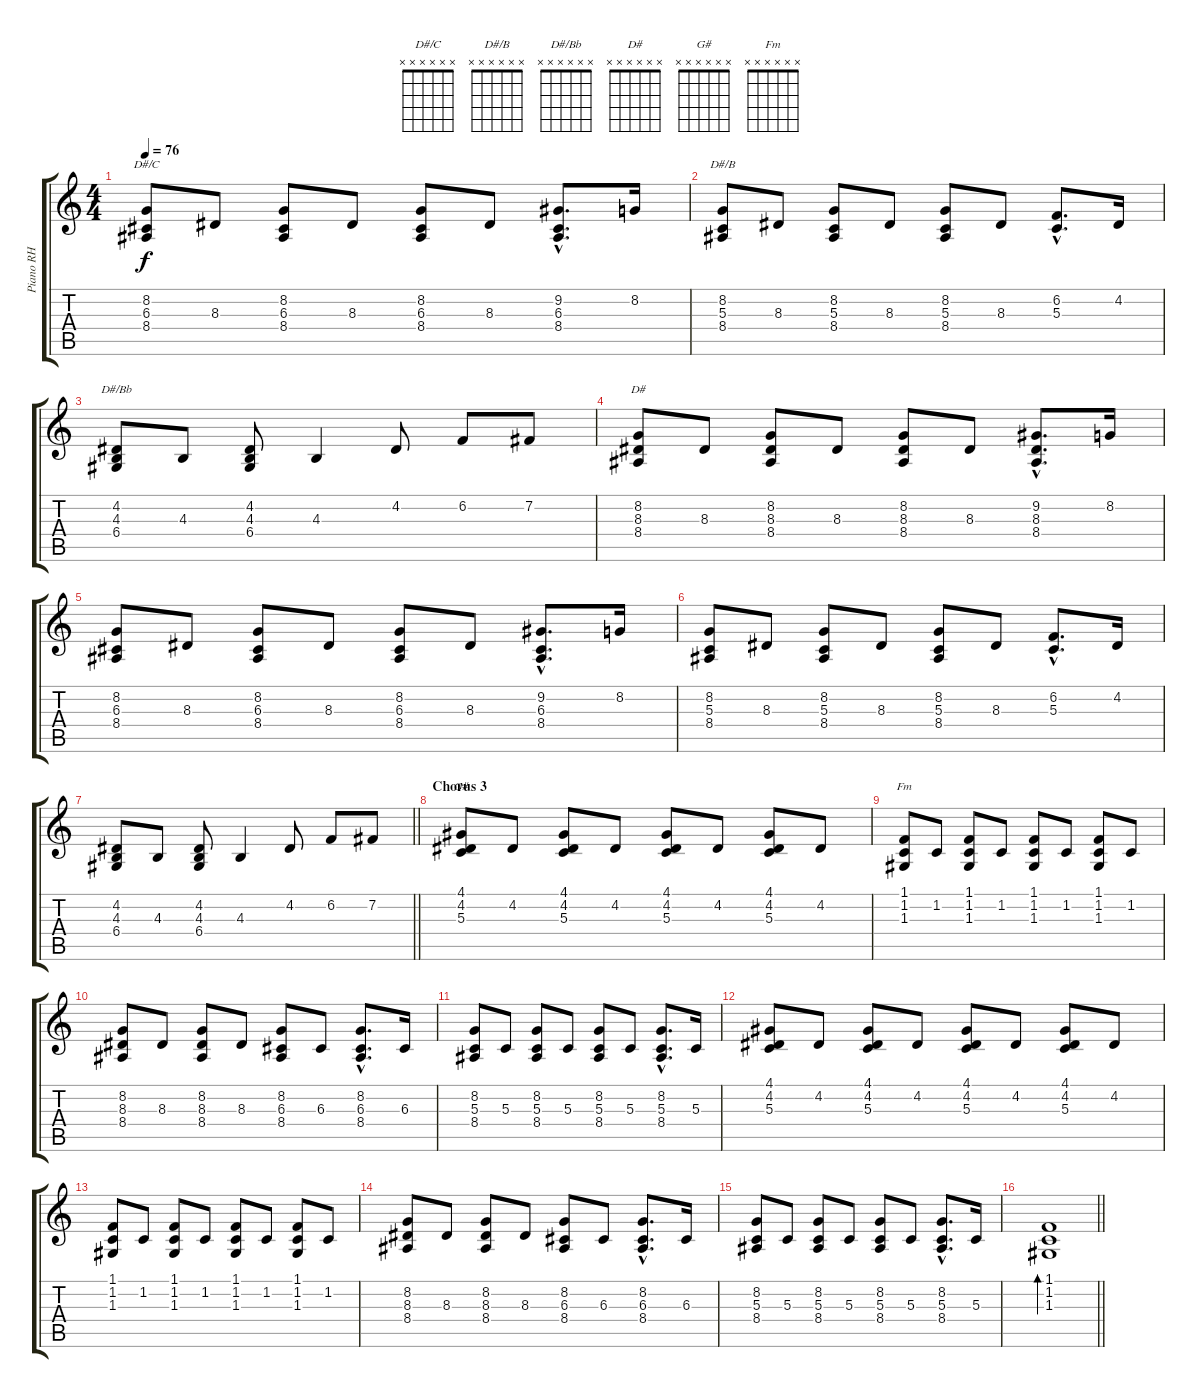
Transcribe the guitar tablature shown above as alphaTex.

\track ("Piano RH" "Piano RH") {instrument acousticgrandpiano}
\staff {score tabs}
\tuning (E4 B3 G3 D3 A2 E2) {hide}
\chord ("D#/C" x x x x x x)
\chord ("D#/B" x x x x x x)
\chord ("D#/Bb" x x x x x x)
\chord ("D#" x x x x x x)
\chord ("G#" x x x x x x)
\chord ("Fm" x x x x x x)
\ts (4 4)
\tempo 76
\clef g2
\ks c
(8.2 6.3 8.4).8{ch "D#/C" dy f} 8.3.8 (8.2 6.3 8.4).8 8.3.8 (8.2 6.3 8.4).8 8.3.8 (9.2{hac} 6.3 8.4).8{d} 8.2.16 |
(8.2 5.3 8.4).8{ch "D#/B"} 8.3.8 (8.2 5.3 8.4).8 8.3.8 (8.2 5.3 8.4).8 8.3.8 (6.2{hac} 5.3).8{d} 4.2.16 |
(4.2 4.3 6.4).8{ch "D#/Bb"} 4.3.8 (4.2 4.3 6.4).8 4.3.4 4.2.8 6.2.8 7.2.8 |
(8.2 8.3 8.4).8{ch "D#"} 8.3.8 (8.2 8.3 8.4).8 8.3.8 (8.2 8.3 8.4).8 8.3.8 (9.2{hac} 8.3 8.4).8{d} 8.2.16 |
(8.2 6.3 8.4).8 8.3.8 (8.2 6.3 8.4).8 8.3.8 (8.2 6.3 8.4).8 8.3.8 (9.2{hac} 6.3 8.4).8{d} 8.2.16 |
(8.2 5.3 8.4).8 8.3.8 (8.2 5.3 8.4).8 8.3.8 (8.2 5.3 8.4).8 8.3.8 (6.2{hac} 5.3).8{d} 4.2.16 |
\barLineRight lightlight
(4.2 4.3 6.4).8 4.3.8 (4.2 4.3 6.4).8 4.3.4 4.2.8 6.2.8 7.2.8 |
\section ("" "Chorus 3")
(4.1 4.2 5.3).8{ch "G#"} 4.2.8 (4.1 4.2 5.3).8 4.2.8 (4.1 4.2 5.3).8 4.2.8 (4.1 4.2 5.3).8 4.2.8 |
(1.1 1.2 1.3).8{ch "Fm"} 1.2.8 (1.1 1.2 1.3).8 1.2.8 (1.1 1.2 1.3).8 1.2.8 (1.1 1.2 1.3).8 1.2.8 |
(8.2 8.3 8.4).8 8.3.8 (8.2 8.3 8.4).8 8.3.8 (8.2 6.3 8.4).8 6.3.8 (8.2{hac} 6.3 8.4).8{d} 6.3.16 |
(8.2 5.3 8.4).8 5.3.8 (8.2 5.3 8.4).8 5.3.8 (8.2 5.3 8.4).8 5.3.8 (8.2{hac} 5.3 8.4).8{d} 5.3.16 |
(4.1 4.2 5.3).8 4.2.8 (4.1 4.2 5.3).8 4.2.8 (4.1 4.2 5.3).8 4.2.8 (4.1 4.2 5.3).8 4.2.8 |
(1.1 1.2 1.3).8 1.2.8 (1.1 1.2 1.3).8 1.2.8 (1.1 1.2 1.3).8 1.2.8 (1.1 1.2 1.3).8 1.2.8 |
(8.2 8.3 8.4).8 8.3.8 (8.2 8.3 8.4).8 8.3.8 (8.2 6.3 8.4).8 6.3.8 (8.2{hac} 6.3 8.4).8{d} 6.3.16 |
(8.2 5.3 8.4).8 5.3.8 (8.2 5.3 8.4).8 5.3.8 (8.2 5.3 8.4).8 5.3.8 (8.2{hac} 5.3 8.4).8{d} 5.3.16 |
\barLineRight lightlight
(1.1 1.2 1.3).1{bd 120}
